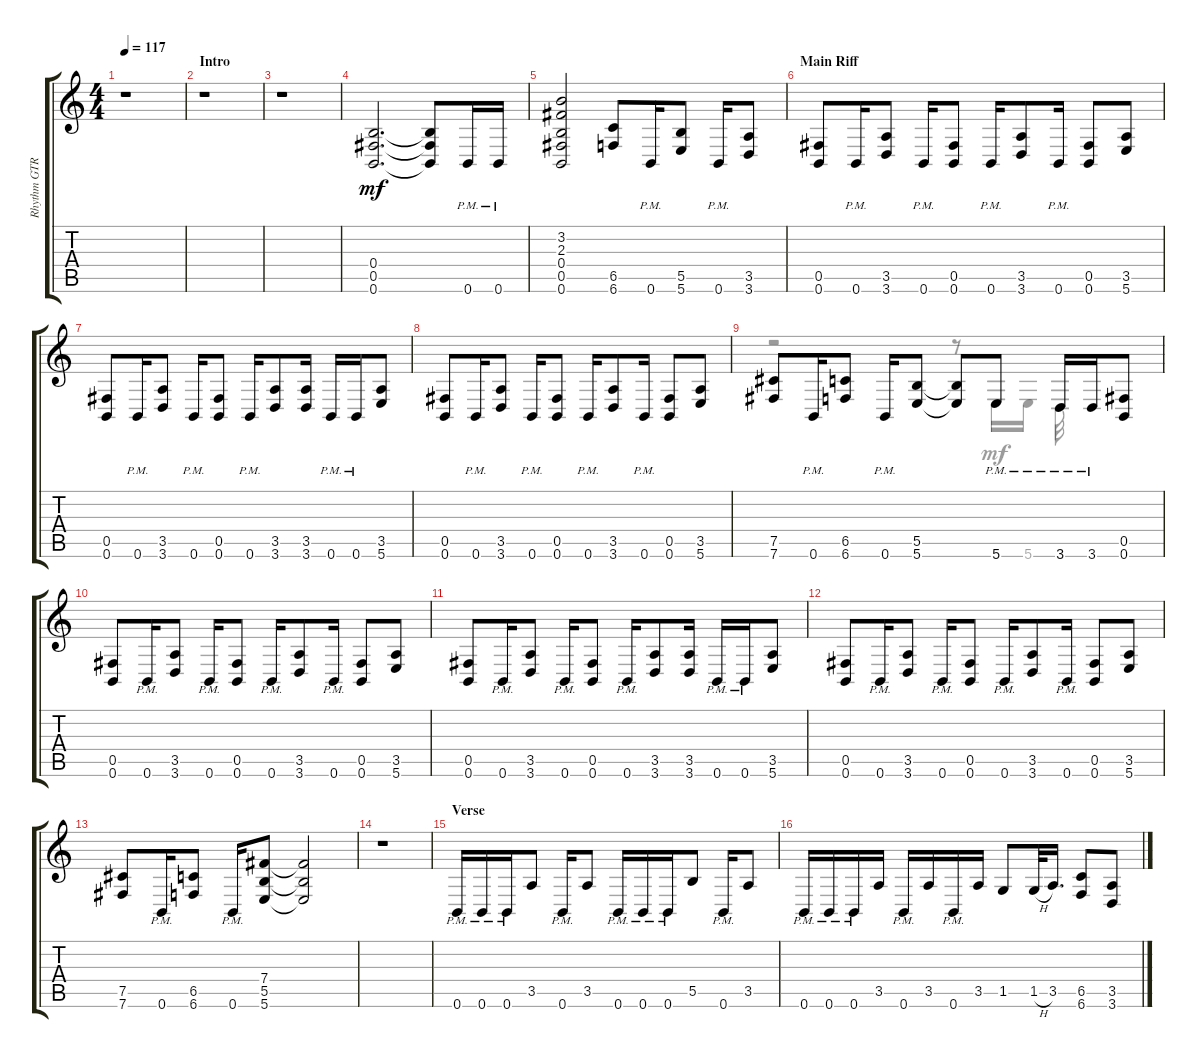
\track ("Rhythm GTR 2" "Rhythm GTR") {instrument distortionguitar}
\staff {score tabs}
\tuning (Db4 Ab3 E3 B2 Gb2 B1) {hide}
\voice
\ts (4 4)
\tempo 117
\clef g2
\ks aminor
r.1{dy mf instrument distortionguitar} |
\section ("" "Intro")
r.1 |
r.1 |
(0.4 0.5 0.6).2{d} (0.4{t} 0.5{t} 0.6{t}).8 0.6{pm}.16 0.6{pm}.16 |
(3.2 2.3 0.4 0.5 0.6).2 (6.5 6.6).8 0.6{pm}.16 (5.5 5.6).8 0.6{pm}.16 (3.5 3.6).8 |
\section ("" "Main Riff")
(0.5 0.6).8 0.6{pm}.16 (3.5 3.6).8 0.6{pm}.16 (0.5 0.6).8 0.6{pm}.16 (3.5 3.6).8 0.6{pm}.16 (0.5 0.6).8 (3.5 5.6).8 |
(0.5 0.6).8 0.6{pm}.16 (3.5 3.6).8 0.6{pm}.16 (0.5 0.6).8 0.6{pm}.16 (3.5 3.6).8 (3.5 3.6).16 0.6{pm}.16 0.6{pm}.16 (3.5 5.6).8 |
(0.5 0.6).8 0.6{pm}.16 (3.5 3.6).8 0.6{pm}.16 (0.5 0.6).8 0.6{pm}.16 (3.5 3.6).8 0.6{pm}.16 (0.5 0.6).8 (3.5 5.6).8 |
(7.5 7.6).8 0.6{pm}.16 (6.5 6.6).8 0.6{pm}.16 (5.5 5.6).8 (5.5{t} 5.6{t}).8 5.6{pm}.8 3.6{pm}.16 3.6{pm}.16 (0.5 0.6).8 |
(0.5 0.6).8 0.6{pm}.16 (3.5 3.6).8 0.6{pm}.16 (0.5 0.6).8 0.6{pm}.16 (3.5 3.6).8 0.6{pm}.16 (0.5 0.6).8 (3.5 5.6).8 |
(0.5 0.6).8 0.6{pm}.16 (3.5 3.6).8 0.6{pm}.16 (0.5 0.6).8 0.6{pm}.16 (3.5 3.6).8 (3.5 3.6).16 0.6{pm}.16 0.6{pm}.16 (3.5 5.6).8 |
(0.5 0.6).8 0.6{pm}.16 (3.5 3.6).8 0.6{pm}.16 (0.5 0.6).8 0.6{pm}.16 (3.5 3.6).8 0.6{pm}.16 (0.5 0.6).8 (3.5 5.6).8 |
(7.5 7.6).8 0.6{pm}.16 (6.5 6.6).8 0.6{pm}.16 (7.4 5.5 5.6).8 (7.4{t} 5.5{t} 5.6{t}).2 |
r.1 |
\section ("" "Verse")
0.6{pm}.16 0.6{pm}.16 0.6{pm}.16 3.5.8 0.6{pm}.16 3.5.8 0.6{pm}.16 0.6{pm}.16 0.6{pm}.16 5.5.8 0.6{pm}.16 3.5.8 |
0.6{pm}.16 0.6{pm}.16 0.6{pm}.16 3.5.16 0.6{pm}.16 3.5.16 0.6{pm}.16 3.5.16 1.5.8 1.5{h}.32 3.5.16{d} (6.5 6.6).8 (3.5 3.6).8
\voice
\clef g2
\ottava regular
\simile none
\ks aminor
|
|
|
|
|
|
|
|
r.2 r.8 5.6.16 5.6.16 3.6.32 |
|
|
|
|
|
|
